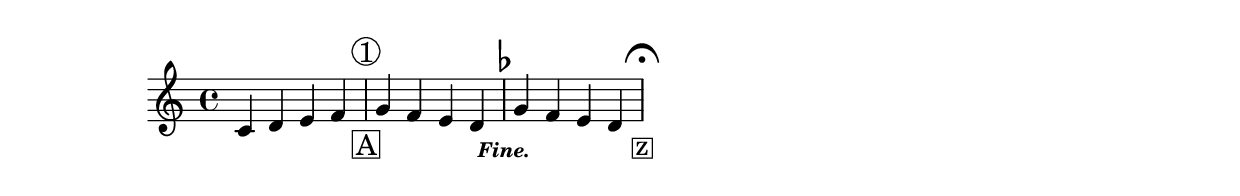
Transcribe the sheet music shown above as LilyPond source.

% DO NOT EDIT this file manually; it is automatically
% generated from Documentation/snippets/new
% Make any changes in Documentation/snippets/new/
% and then run scripts/auxiliar/makelsr.py
%
% This file is in the public domain.
%% Note: this file works from version 2.17.24
\version "2.18.0"

\header {
  lsrtags = "editorial-annotations, expressive-marks, staff-notation, tweaks-and-overrides"

  texidoc = "
This method prints two 'rehearsal marks', one on top of the other. It
shifts the lower rehearsal mark below the staff and then adds padding
above it in order to place the upper rehearsal mark above the staff.

By adjusting the extra-offset and baseline-skip values you can increase
or decrease the overall space between the rehearsal mark and the staff.

Because nearly every type of glyph or string can be made to behave like
a rehearsal mark it is possible to centre those above and below a bar
line.

Adding the appropriate 'break visibility' as shown in snippet 1 will
allow you to position two marks at the end of a line as well.

Note: Method 1 is less complex than Method 2 but does not really allow
for fine tuning of placement of one of the rehearsal marks without
affecting the other.  It may also give some problems with vertical
spacing, since using @code{extra-offset} does not change the bounding
box of the mark from its original value.



"
  doctitle = "How to print two rehearsal marks above and below the same barline (method 1)"
} % begin verbatim


\relative c'{
    c d e f |
    \once \override Score.RehearsalMark.extra-offset = #'(0 . -8.5)
    \once \override Score.RehearsalMark.baseline-skip = #9
    \mark \markup \center-column { \circle 1 \box A }
    g f e d |
    \once \override Score.RehearsalMark.extra-offset = #'(0 . -8.5)
    \once \override Score.RehearsalMark.baseline-skip = #9
    \mark \markup \center-column { \flat { \bold \small \italic Fine. } }
    g f e d |
    \once \override Score.RehearsalMark.extra-offset = #'(0 . -8.5)
    \once \override Score.RehearsalMark.baseline-skip = #9
    \override Score.RehearsalMark.break-visibility = #begin-of-line-invisible
    \mark \markup \center-column { \fermata \box z }
}
